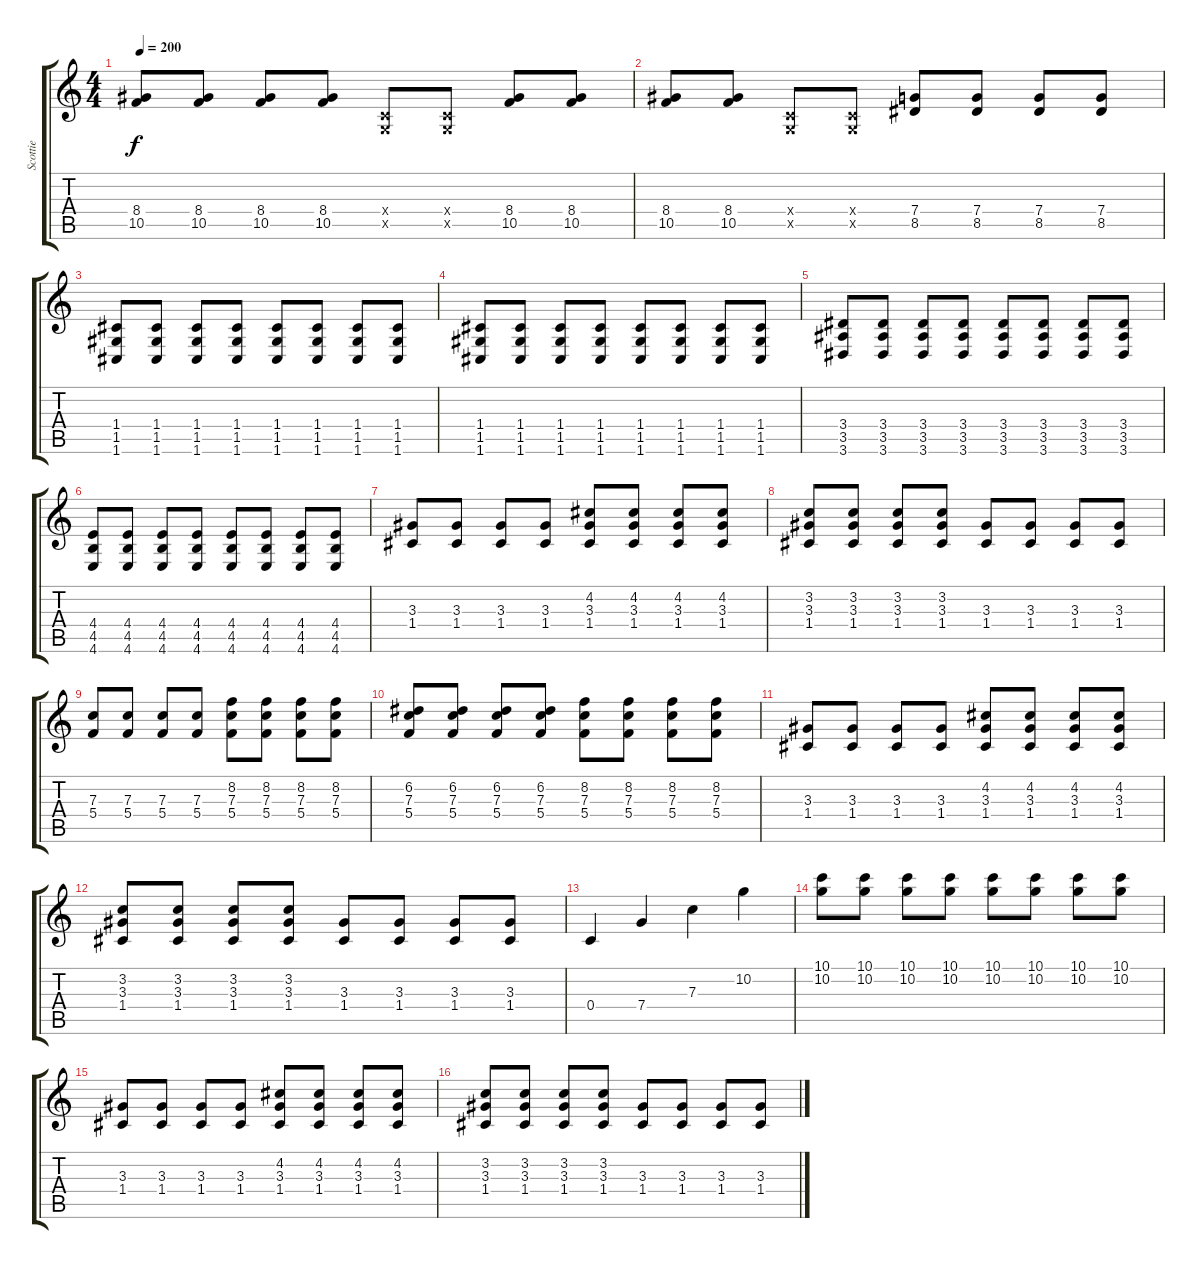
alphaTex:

\track ("Scottie" "Scottie") {instrument distortionguitar}
\staff {score tabs}
\tuning (D4 A3 F3 C3 G2 C2) {hide}
\ts (4 4)
\tempo 200
\clef g2
\ks c
(8.4 10.5).8{dy f} (8.4 10.5).8 (8.4 10.5).8 (8.4 10.5).8 (0.4{x} 0.5{x}).8 (0.4{x} 0.5{x}).8 (8.4 10.5).8 (8.4 10.5).8 |
(8.4 10.5).8 (8.4 10.5).8 (0.4{x} 0.5{x}).8 (0.4{x} 0.5{x}).8 (7.4 8.5).8 (7.4 8.5).8 (7.4 8.5).8 (7.4 8.5).8 |
(1.4 1.5 1.6).8 (1.4 1.5 1.6).8 (1.4 1.5 1.6).8 (1.4 1.5 1.6).8 (1.4 1.5 1.6).8 (1.4 1.5 1.6).8 (1.4 1.5 1.6).8 (1.4 1.5 1.6).8 |
(1.4 1.5 1.6).8 (1.4 1.5 1.6).8 (1.4 1.5 1.6).8 (1.4 1.5 1.6).8 (1.4 1.5 1.6).8 (1.4 1.5 1.6).8 (1.4 1.5 1.6).8 (1.4 1.5 1.6).8 |
(3.4 3.5 3.6).8 (3.4 3.5 3.6).8 (3.4 3.5 3.6).8 (3.4 3.5 3.6).8 (3.4 3.5 3.6).8 (3.4 3.5 3.6).8 (3.4 3.5 3.6).8 (3.4 3.5 3.6).8 |
(4.4 4.5 4.6).8 (4.4 4.5 4.6).8 (4.4 4.5 4.6).8 (4.4 4.5 4.6).8 (4.4 4.5 4.6).8 (4.4 4.5 4.6).8 (4.4 4.5 4.6).8 (4.4 4.5 4.6).8 |
(3.3 1.4).8 (3.3 1.4).8 (3.3 1.4).8 (3.3 1.4).8 (4.2 3.3 1.4).8 (4.2 3.3 1.4).8 (4.2 3.3 1.4).8 (4.2 3.3 1.4).8 |
(3.2 3.3 1.4).8 (3.2 3.3 1.4).8 (3.2 3.3 1.4).8 (3.2 3.3 1.4).8 (3.3 1.4).8 (3.3 1.4).8 (3.3 1.4).8 (3.3 1.4).8 |
(7.3 5.4).8 (7.3 5.4).8 (7.3 5.4).8 (7.3 5.4).8 (8.2 7.3 5.4).8 (8.2 7.3 5.4).8 (8.2 7.3 5.4).8 (8.2 7.3 5.4).8 |
(6.2 7.3 5.4).8 (6.2 7.3 5.4).8 (6.2 7.3 5.4).8 (6.2 7.3 5.4).8 (8.2 7.3 5.4).8 (8.2 7.3 5.4).8 (8.2 7.3 5.4).8 (8.2 7.3 5.4).8 |
(3.3 1.4).8 (3.3 1.4).8 (3.3 1.4).8 (3.3 1.4).8 (4.2 3.3 1.4).8 (4.2 3.3 1.4).8 (4.2 3.3 1.4).8 (4.2 3.3 1.4).8 |
(3.2 3.3 1.4).8 (3.2 3.3 1.4).8 (3.2 3.3 1.4).8 (3.2 3.3 1.4).8 (3.3 1.4).8 (3.3 1.4).8 (3.3 1.4).8 (3.3 1.4).8 |
0.4.4 7.4.4 7.3.4 10.2.4 |
(10.1 10.2).8 (10.1 10.2).8 (10.1 10.2).8 (10.1 10.2).8 (10.1 10.2).8 (10.1 10.2).8 (10.1 10.2).8 (10.1 10.2).8 |
(3.3 1.4).8 (3.3 1.4).8 (3.3 1.4).8 (3.3 1.4).8 (4.2 3.3 1.4).8 (4.2 3.3 1.4).8 (4.2 3.3 1.4).8 (4.2 3.3 1.4).8 |
(3.2 3.3 1.4).8 (3.2 3.3 1.4).8 (3.2 3.3 1.4).8 (3.2 3.3 1.4).8 (3.3 1.4).8 (3.3 1.4).8 (3.3 1.4).8 (3.3 1.4).8
